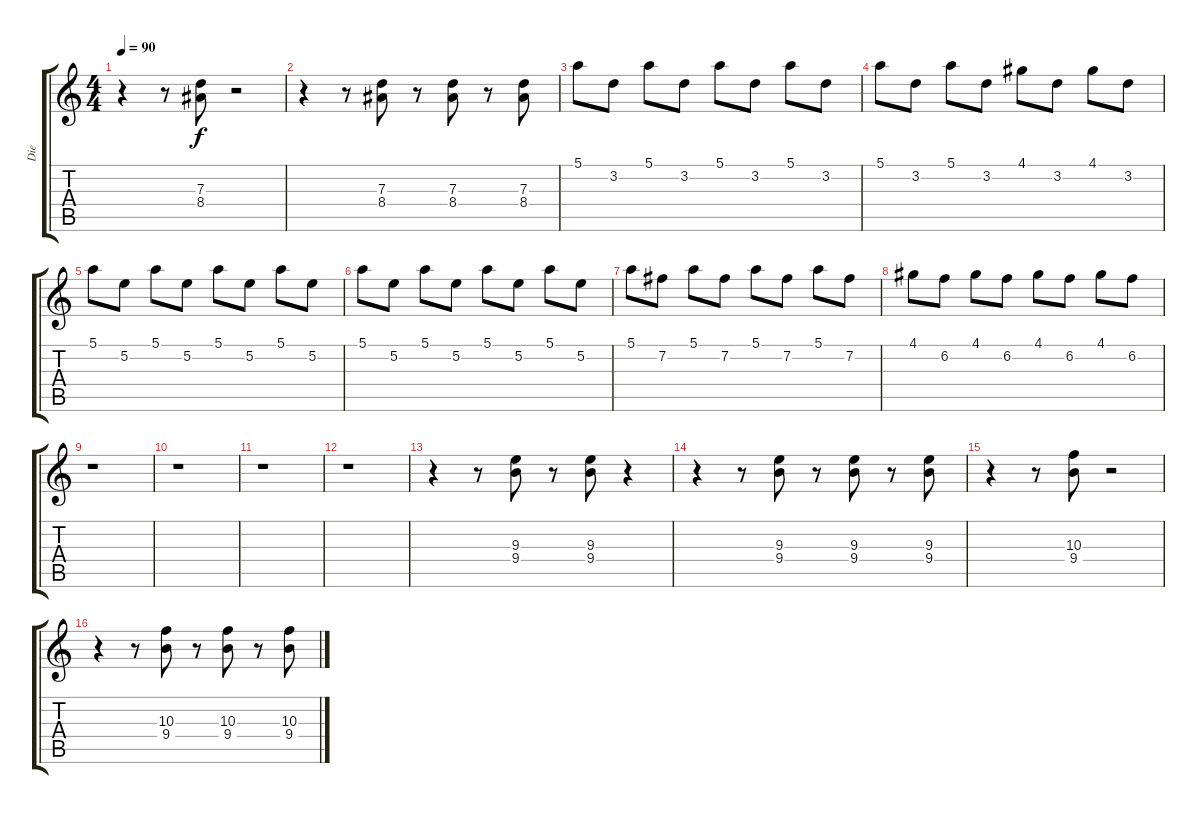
\track ("Die" "Die") {instrument overdrivenguitar}
\staff {score tabs}
\tuning (E4 B3 G3 D3 A2 E2) {hide}
\ts (4 4)
\tempo 90
\clef g2
\ks c
r.4{dy f} r.8 (7.3 8.4).8 r.2 |
r.4 r.8 (7.3 8.4).8 r.8 (7.3 8.4).8 r.8 (7.3 8.4).8 |
5.1.8{balance 16 instrument electricguitarclean} 3.2.8 5.1.8 3.2.8 5.1.8 3.2.8 5.1.8 3.2.8 |
5.1.8 3.2.8 5.1.8 3.2.8 4.1.8 3.2.8 4.1.8 3.2.8 |
5.1.8 5.2.8 5.1.8 5.2.8 5.1.8 5.2.8 5.1.8 5.2.8 |
5.1.8 5.2.8 5.1.8 5.2.8 5.1.8 5.2.8 5.1.8 5.2.8 |
5.1.8 7.2.8 5.1.8 7.2.8 5.1.8 7.2.8 5.1.8 7.2.8 |
4.1.8 6.2.8 4.1.8 6.2.8 4.1.8 6.2.8 4.1.8 6.2.8 |
r.1 |
r.1 |
r.1 |
r.1 |
r.4 r.8 (9.3 9.4).8{instrument lead5charang} r.8 (9.3 9.4).8 r.4 |
r.4 r.8 (9.3 9.4).8 r.8 (9.3 9.4).8 r.8 (9.3 9.4).8 |
r.4 r.8 (10.3 9.4).8 r.2 |
r.4 r.8 (10.3 9.4).8 r.8 (10.3 9.4).8 r.8 (10.3 9.4).8
